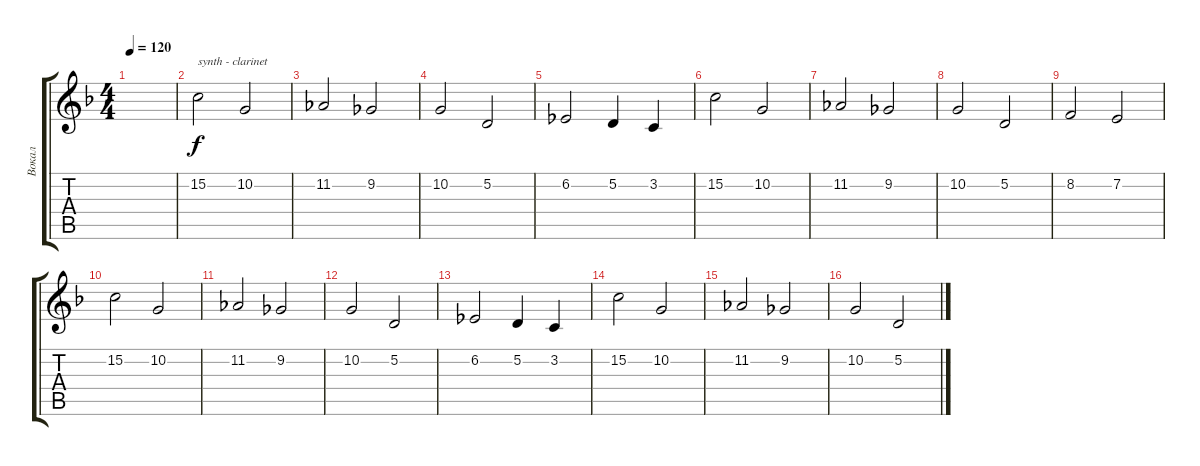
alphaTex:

\track ("Вокал" "Вокал") {instrument trumpet}
\staff {score tabs}
\tuning (D4 A3 F3 C3 G2 D2) {hide}
\ts (4 4)
\tempo 120
\clef g2
\ks dminor
|
15.2.2{txt "synth - clarinet"} 10.2.2 |
11.2.2 9.2.2 |
10.2.2 5.2.2 |
6.2.2 5.2.4 3.2.4 |
15.2.2 10.2.2 |
11.2.2 9.2.2 |
10.2.2 5.2.2 |
8.2.2 7.2.2 |
15.2.2 10.2.2 |
11.2.2 9.2.2 |
10.2.2 5.2.2 |
6.2.2 5.2.4 3.2.4 |
15.2.2 10.2.2 |
11.2.2 9.2.2 |
10.2.2 5.2.2
